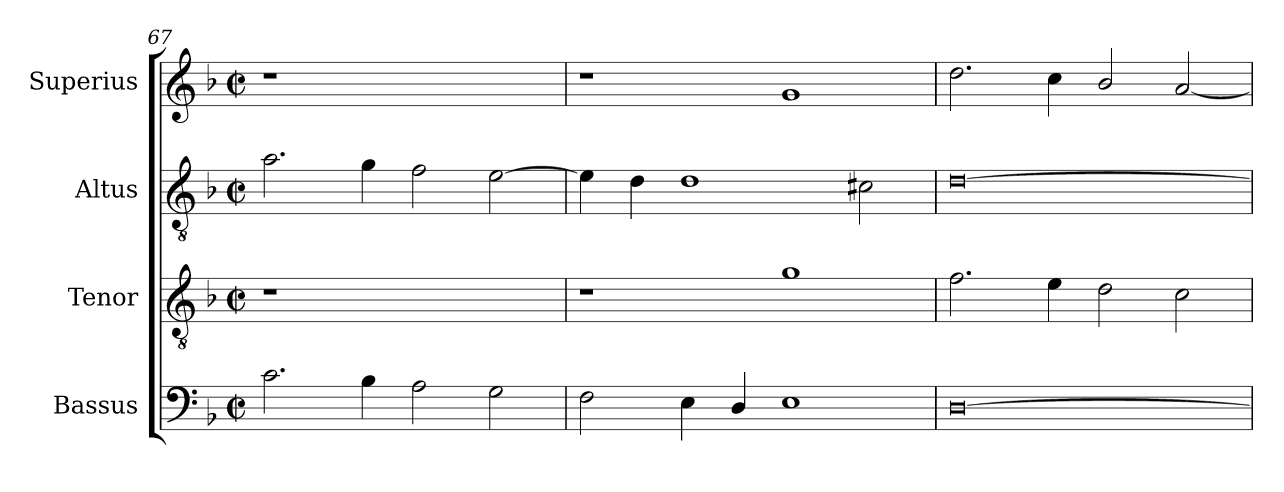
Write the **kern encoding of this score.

**kern	**kern	**kern	**kern
*part4	*part3	*part2	*part1
*staff4	*staff3	*staff2	*staff1
*I"Bassus	*I"Tenor	*I"Altus	*I"Superius
*I'B.	*I'T.	*	*I'S.
*clefF4	*clefGv2	*clefGv2	*clefG2
*	*ITrd7c12	*ITrd7c12	*
*k[b-]	*k[b-]	*k[b-]	*k[b-]
*F:	*F:	*F:	*F:
*M2/2	*M2/2	*M2/2	*M2/2
*met(c|)	*met(c|)	*met(c|)	*met(c|)
=67	=67	=67	=67
!	!LO:N:vis=1	!	!LO:N:vis=1
2.ci\	1r	2.Ai\	1r
4B-i\	.	4Gi\	.
2Ai\	1ryy	2Fi\	1ryy
2Gi\	.	[>2Ei\	.
=68	=68	=68	=68
2Fi\	1r	4Ei\]	1r
.	.	4Di\	.
4Ei\	.	1Di	.
4Di/	.	.	.
1Ei	1Gi	.	1gi
.	.	2C#Xi\	.
=69	=69	=69	=69
[<0Di	2.Fi\	[>0Di	2.ddi\
.	4Ei\	.	4cci\
.	2Di\	.	2b-i/
.	2Ci\	.	[<2ai/
=	=	=	=
*-	*-	*-	*-
